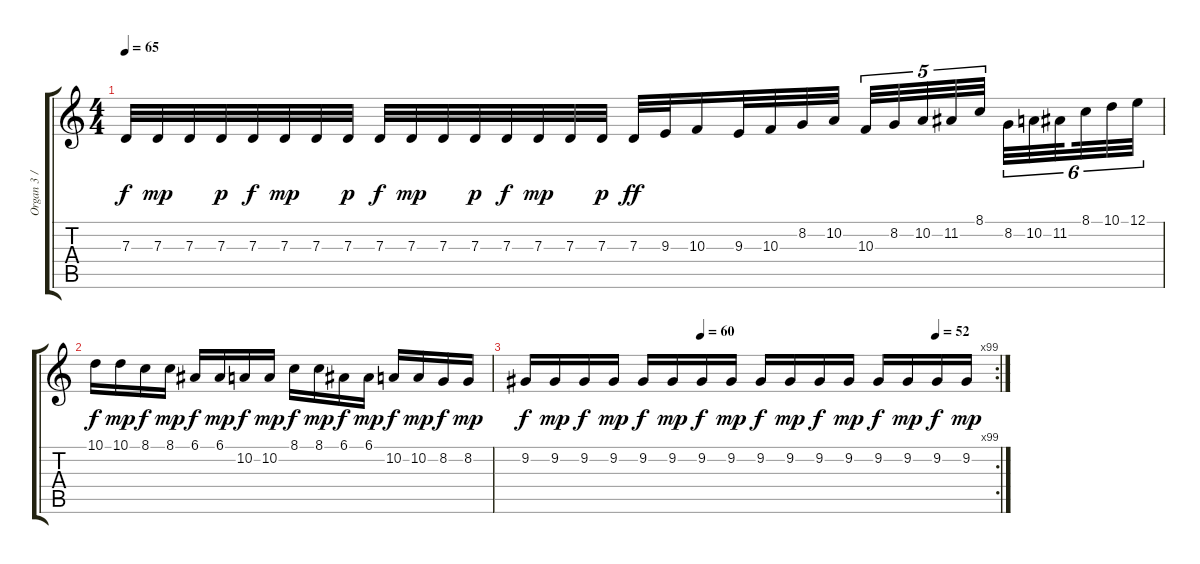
\track ("Organ 3 / Harpsichord" "Organ 3 / ") {instrument churchorgan}
\staff {score tabs}
\tuning (E4 B3 G3 D3 A2 E2) {hide}
\ts (4 4)
\tempo 65
\clef g2
\ks c
7.3.32{dy f} 7.3.32{dy mp} 7.3.32 7.3.32{dy p} 7.3.32{dy f} 7.3.32{dy mp} 7.3.32 7.3.32{dy p} 7.3.32{dy f} 7.3.32{dy mp} 7.3.32 7.3.32{dy p} 7.3.32{dy f} 7.3.32{dy mp} 7.3.32 7.3.32{dy p} 7.3.32{dy ff} 9.3.32 10.3.16 9.3.32 10.3.32 8.2.32 10.2.32 10.3.32{tu (5 4)} 8.2.32{tu (5 4)} 10.2.32{tu (5 4)} 11.2.32{tu (5 4)} 8.1.32{tu (5 4) beam splitsecondary} 8.2.32{tu (6 4)} 10.2.32{tu (6 4)} 11.2.32{tu (6 4) beam splitsecondary} 8.1.32{tu (6 4)} 10.1.32{tu (6 4)} 12.1.32{tu (6 4)} |
10.1.16{dy f} 10.1.16{dy mp} 8.1.16{dy f} 8.1.16{dy mp} 6.1.16{dy f} 6.1.16{dy mp} 10.2.16{dy f} 10.2.16{dy mp} 8.1.16{dy f} 8.1.16{dy mp} 6.1.16{dy f} 6.1.16{dy mp} 10.2.16{dy f} 10.2.16{dy mp} 8.2.16{dy f} 8.2.16{dy mp} |
\rc 99
\tempo (60 0.375)
\tempo (52 0.875)
9.2.16{dy f} 9.2.16{dy mp} 9.2.16{dy f} 9.2.16{dy mp} 9.2.16{dy f} 9.2.16{dy mp} 9.2.16{dy f} 9.2.16{dy mp} 9.2.16{dy f} 9.2.16{dy mp} 9.2.16{dy f} 9.2.16{dy mp} 9.2.16{dy f} 9.2.16{dy mp} 9.2.16{dy f} 9.2.16{dy mp}
